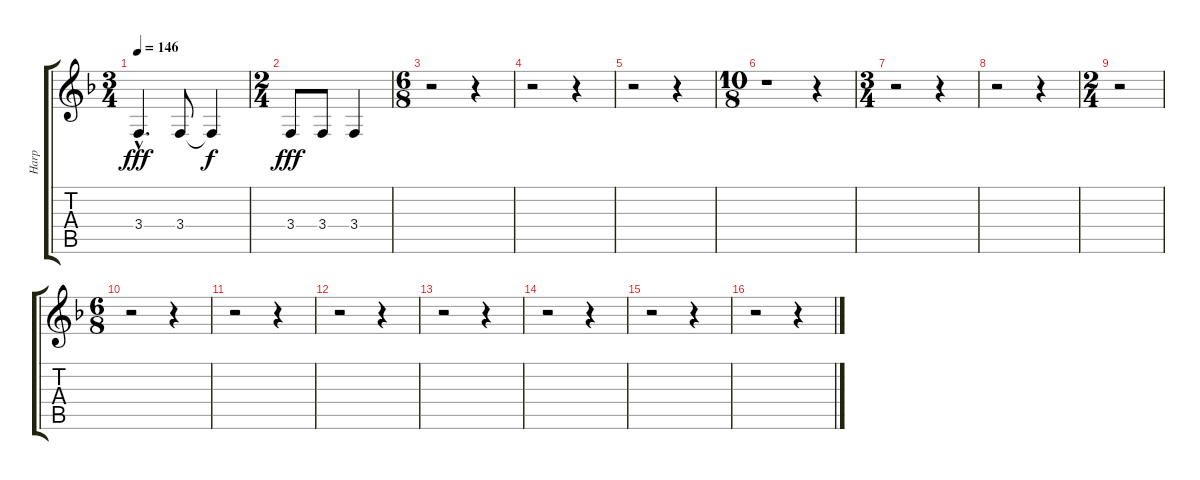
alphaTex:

\track ("Harp" "Harp") {instrument orchestralharp}
\staff {score tabs}
\tuning (E4 B3 G3 D3 A2 E2) {hide}
\ts (3 4)
\tempo 146
\clef g2
\ks f
3.4{hac}.4{d dy fff} 3.4.8 3.4{t}.4{dy f} |
\ts (2 4)
3.4.8{dy fff} 3.4.8 3.4.4 |
\ts (6 8)
r.2 r.4 |
r.2 r.4 |
r.2 r.4 |
\ts (10 8)
r.1 r.4 |
\ts (3 4)
r.2 r.4 |
r.2 r.4 |
\ts (2 4)
r.2 |
\ts (6 8)
r.2 r.4 |
r.2 r.4 |
r.2 r.4 |
r.2 r.4 |
r.2 r.4 |
r.2 r.4 |
r.2 r.4
